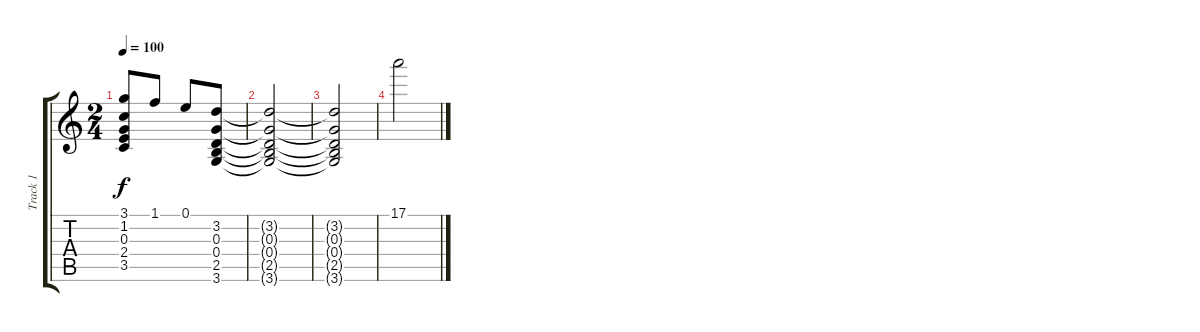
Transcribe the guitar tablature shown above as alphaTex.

\track ("Track 1" "Track 1") {instrument acousticguitarnylon}
\staff {score tabs}
\tuning (E4 B3 G3 D3 A2 E2) {hide}
\ts (2 4)
\tempo 100
\clef g2
\ks c
(3.1{t} 1.2{t} 0.3{t} 2.4{t} 3.5{t}).8{dy f} 1.1.8 0.1.8 (3.2 0.3 0.4 2.5 3.6).8 |
(3.2{t} 0.3{t} 0.4{t} 2.5{t} 3.6{t}).2 |
(3.2{t} 0.3{t} 0.4{t} 2.5{t} 3.6{t}).2 |
17.1.2
